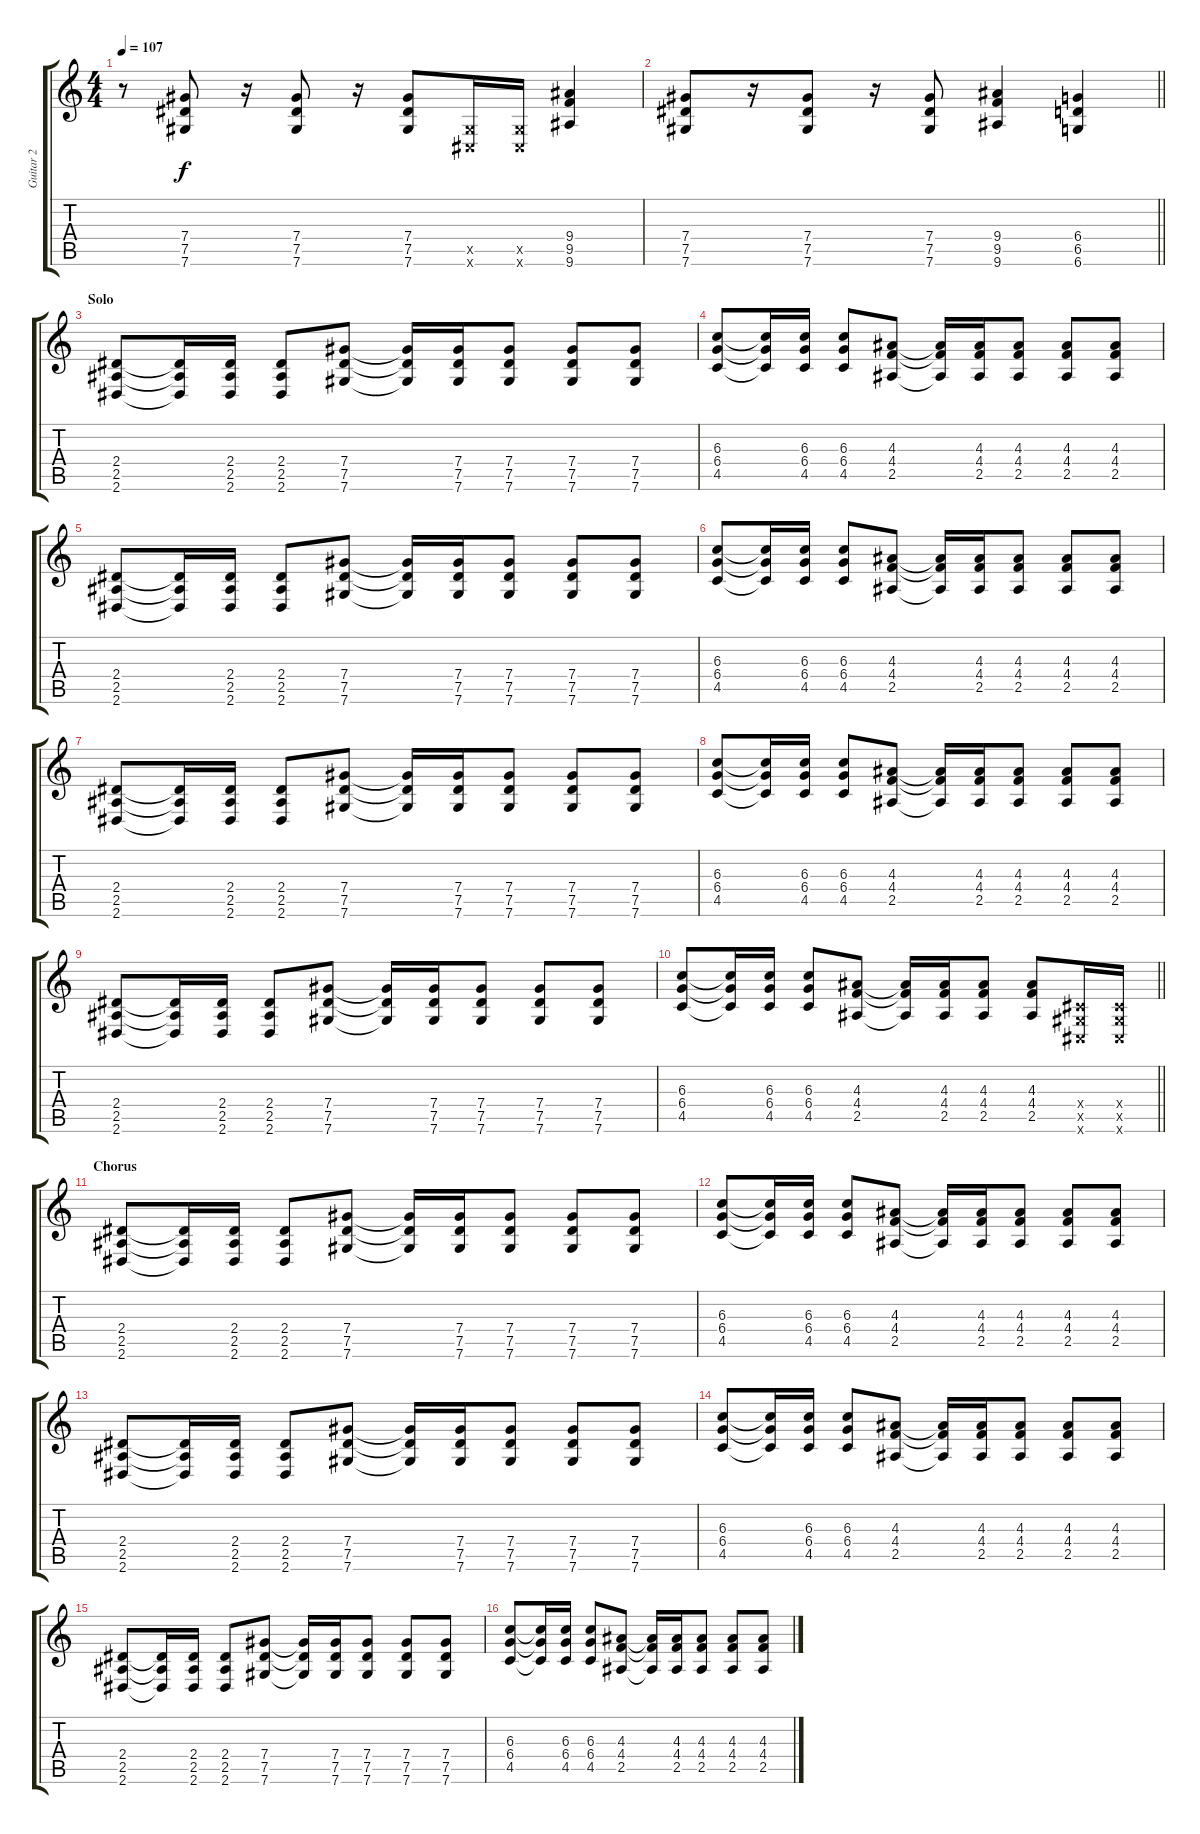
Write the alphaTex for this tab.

\track ("Guitar 2" "Guitar 2") {instrument acousticguitarsteel}
\staff {score tabs}
\tuning (Eb4 Bb3 Gb3 Db3 Ab2 Db2) {hide}
\ts (4 4)
\tempo 107
\clef g2
\ks c
r.8{dy f} (7.4 7.5 7.6).8 r.16 (7.4 7.5 7.6).8 r.16 (7.4 7.5 7.6).8 (0.5{x} 0.6{x}).16 (0.5{x} 0.6{x}).16 (9.4 9.5 9.6).4 |
\barLineRight lightlight
(7.4 7.5 7.6).8 r.16 (7.4 7.5 7.6).8 r.16 (7.4 7.5 7.6).8 (9.4 9.5 9.6).4 (6.4 6.5 6.6).4 |
\section ("" "Solo")
(2.4 2.5 2.6).8 (2.4{t} 2.5{t} 2.6{t}).16 (2.4 2.5 2.6).16 (2.4 2.5 2.6).8 (7.4 7.5 7.6).8 (7.4{t} 7.5{t} 7.6{t}).16 (7.4 7.5 7.6).16 (7.4 7.5 7.6).8 (7.4 7.5 7.6).8 (7.4 7.5 7.6).8 |
(6.3 6.4 4.5).8 (6.3{t} 6.4{t} 4.5{t}).16 (6.3 6.4 4.5).16 (6.3 6.4 4.5).8 (4.3 4.4 2.5).8 (4.3{t} 4.4{t} 2.5{t}).16 (4.3 4.4 2.5).16 (4.3 4.4 2.5).8 (4.3 4.4 2.5).8 (4.3 4.4 2.5).8 |
(2.4 2.5 2.6).8 (2.4{t} 2.5{t} 2.6{t}).16 (2.4 2.5 2.6).16 (2.4 2.5 2.6).8 (7.4 7.5 7.6).8 (7.4{t} 7.5{t} 7.6{t}).16 (7.4 7.5 7.6).16 (7.4 7.5 7.6).8 (7.4 7.5 7.6).8 (7.4 7.5 7.6).8 |
(6.3 6.4 4.5).8 (6.3{t} 6.4{t} 4.5{t}).16 (6.3 6.4 4.5).16 (6.3 6.4 4.5).8 (4.3 4.4 2.5).8 (4.3{t} 4.4{t} 2.5{t}).16 (4.3 4.4 2.5).16 (4.3 4.4 2.5).8 (4.3 4.4 2.5).8 (4.3 4.4 2.5).8 |
(2.4 2.5 2.6).8 (2.4{t} 2.5{t} 2.6{t}).16 (2.4 2.5 2.6).16 (2.4 2.5 2.6).8 (7.4 7.5 7.6).8 (7.4{t} 7.5{t} 7.6{t}).16 (7.4 7.5 7.6).16 (7.4 7.5 7.6).8 (7.4 7.5 7.6).8 (7.4 7.5 7.6).8 |
(6.3 6.4 4.5).8 (6.3{t} 6.4{t} 4.5{t}).16 (6.3 6.4 4.5).16 (6.3 6.4 4.5).8 (4.3 4.4 2.5).8 (4.3{t} 4.4{t} 2.5{t}).16 (4.3 4.4 2.5).16 (4.3 4.4 2.5).8 (4.3 4.4 2.5).8 (4.3 4.4 2.5).8 |
(2.4 2.5 2.6).8 (2.4{t} 2.5{t} 2.6{t}).16 (2.4 2.5 2.6).16 (2.4 2.5 2.6).8 (7.4 7.5 7.6).8 (7.4{t} 7.5{t} 7.6{t}).16 (7.4 7.5 7.6).16 (7.4 7.5 7.6).8 (7.4 7.5 7.6).8 (7.4 7.5 7.6).8 |
\barLineRight lightlight
(6.3 6.4 4.5).8 (6.3{t} 6.4{t} 4.5{t}).16 (6.3 6.4 4.5).16 (6.3 6.4 4.5).8 (4.3 4.4 2.5).8 (4.3{t} 4.4{t} 2.5{t}).16 (4.3 4.4 2.5).16 (4.3 4.4 2.5).8 (4.3 4.4 2.5).8 (0.4{x} 0.5{x} 0.6{x}).16 (0.4{x} 0.5{x} 0.6{x}).16 |
\section ("" "Chorus")
(2.4 2.5 2.6).8 (2.4{t} 2.5{t} 2.6{t}).16 (2.4 2.5 2.6).16 (2.4 2.5 2.6).8 (7.4 7.5 7.6).8 (7.4{t} 7.5{t} 7.6{t}).16 (7.4 7.5 7.6).16 (7.4 7.5 7.6).8 (7.4 7.5 7.6).8 (7.4 7.5 7.6).8 |
(6.3 6.4 4.5).8 (6.3{t} 6.4{t} 4.5{t}).16 (6.3 6.4 4.5).16 (6.3 6.4 4.5).8 (4.3 4.4 2.5).8 (4.3{t} 4.4{t} 2.5{t}).16 (4.3 4.4 2.5).16 (4.3 4.4 2.5).8 (4.3 4.4 2.5).8 (4.3 4.4 2.5).8 |
(2.4 2.5 2.6).8 (2.4{t} 2.5{t} 2.6{t}).16 (2.4 2.5 2.6).16 (2.4 2.5 2.6).8 (7.4 7.5 7.6).8 (7.4{t} 7.5{t} 7.6{t}).16 (7.4 7.5 7.6).16 (7.4 7.5 7.6).8 (7.4 7.5 7.6).8 (7.4 7.5 7.6).8 |
(6.3 6.4 4.5).8 (6.3{t} 6.4{t} 4.5{t}).16 (6.3 6.4 4.5).16 (6.3 6.4 4.5).8 (4.3 4.4 2.5).8 (4.3{t} 4.4{t} 2.5{t}).16 (4.3 4.4 2.5).16 (4.3 4.4 2.5).8 (4.3 4.4 2.5).8 (4.3 4.4 2.5).8 |
(2.4 2.5 2.6).8 (2.4{t} 2.5{t} 2.6{t}).16 (2.4 2.5 2.6).16 (2.4 2.5 2.6).8 (7.4 7.5 7.6).8 (7.4{t} 7.5{t} 7.6{t}).16 (7.4 7.5 7.6).16 (7.4 7.5 7.6).8 (7.4 7.5 7.6).8 (7.4 7.5 7.6).8 |
(6.3 6.4 4.5).8 (6.3{t} 6.4{t} 4.5{t}).16 (6.3 6.4 4.5).16 (6.3 6.4 4.5).8 (4.3 4.4 2.5).8 (4.3{t} 4.4{t} 2.5{t}).16 (4.3 4.4 2.5).16 (4.3 4.4 2.5).8 (4.3 4.4 2.5).8 (4.3 4.4 2.5).8
